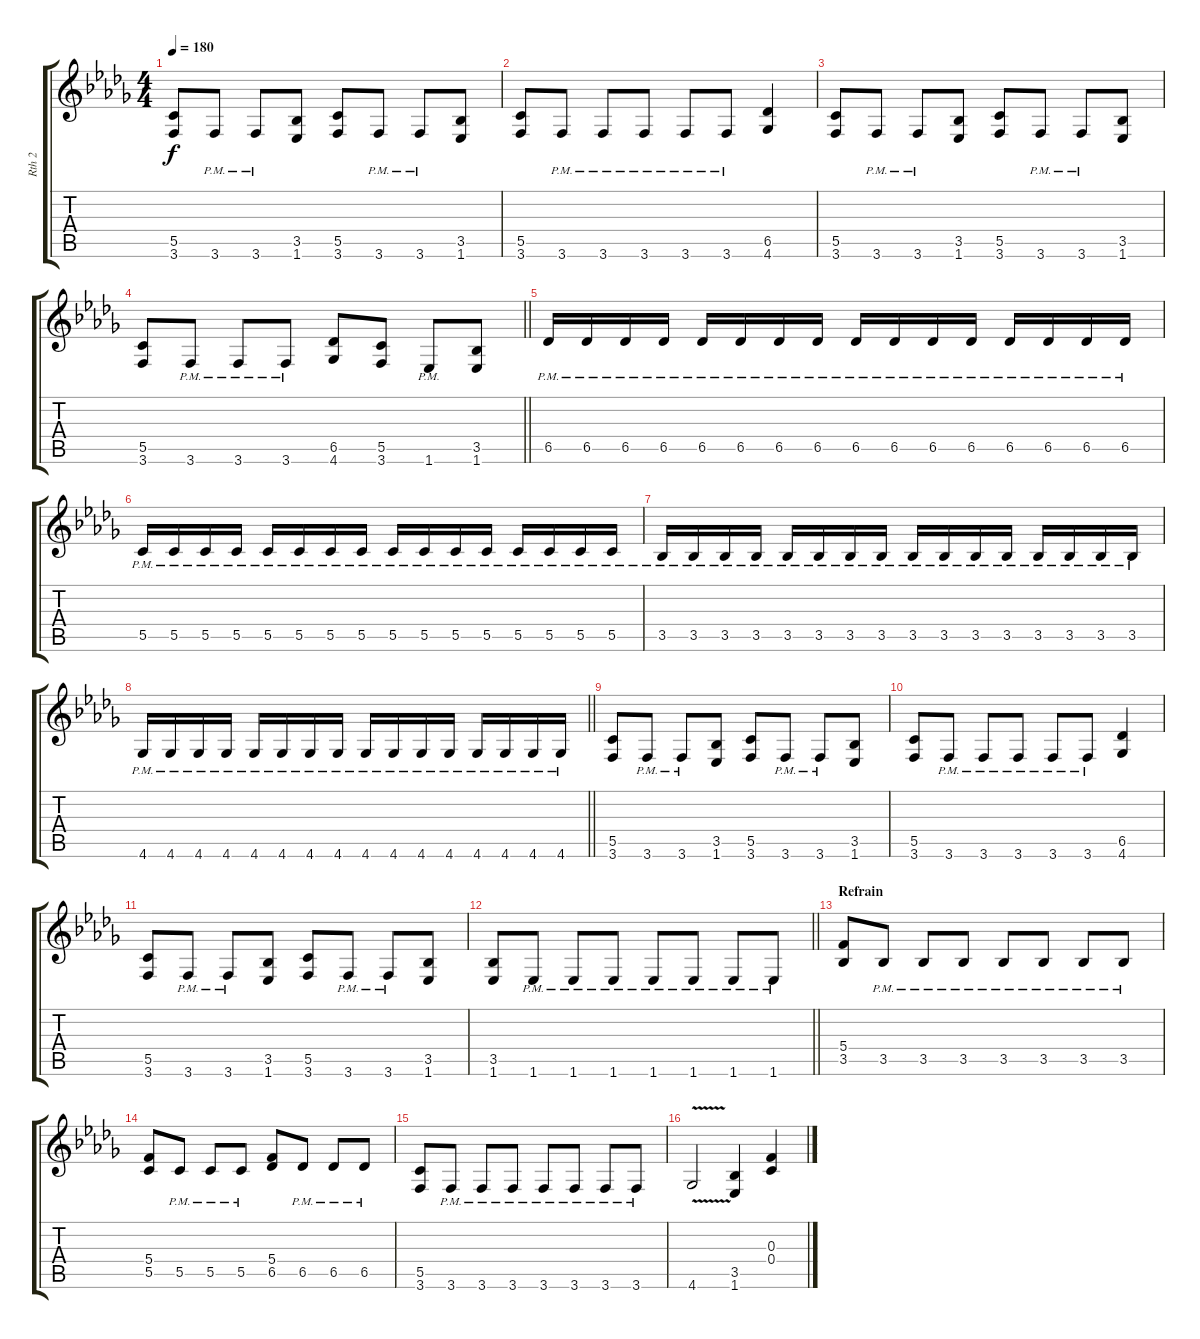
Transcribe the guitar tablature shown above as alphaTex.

\track ("Rth 2" "Rth 2") {instrument overdrivenguitar}
\staff {score tabs}
\tuning (D4 A3 F3 C3 G2 D2) {hide}
\ts (4 4)
\tempo 180
\clef g2
\ks bbminor
(5.5 3.6).8{dy f} 3.6{pm}.8 3.6{pm}.8 (3.5 1.6).8 (5.5 3.6).8 3.6{pm}.8 3.6{pm}.8 (3.5 1.6).8 |
(5.5 3.6).8 3.6{pm}.8 3.6{pm}.8 3.6{pm}.8 3.6{pm}.8 3.6{pm}.8 (6.5 4.6).4 |
(5.5 3.6).8 3.6{pm}.8 3.6{pm}.8 (3.5 1.6).8 (5.5 3.6).8 3.6{pm}.8 3.6{pm}.8 (3.5 1.6).8 |
\barLineRight lightlight
(5.5 3.6).8 3.6{pm}.8 3.6{pm}.8 3.6{pm}.8 (6.5 4.6).8 (5.5 3.6).8 1.6{pm}.8 (3.5 1.6).8 |
6.5{pm}.16 6.5{pm}.16 6.5{pm}.16 6.5{pm}.16 6.5{pm}.16 6.5{pm}.16 6.5{pm}.16 6.5{pm}.16 6.5{pm}.16 6.5{pm}.16 6.5{pm}.16 6.5{pm}.16 6.5{pm}.16 6.5{pm}.16 6.5{pm}.16 6.5{pm}.16 |
5.5{pm}.16 5.5{pm}.16 5.5{pm}.16 5.5{pm}.16 5.5{pm}.16 5.5{pm}.16 5.5{pm}.16 5.5{pm}.16 5.5{pm}.16 5.5{pm}.16 5.5{pm}.16 5.5{pm}.16 5.5{pm}.16 5.5{pm}.16 5.5{pm}.16 5.5{pm}.16 |
3.5{pm}.16 3.5{pm}.16 3.5{pm}.16 3.5{pm}.16 3.5{pm}.16 3.5{pm}.16 3.5{pm}.16 3.5{pm}.16 3.5{pm}.16 3.5{pm}.16 3.5{pm}.16 3.5{pm}.16 3.5{pm}.16 3.5{pm}.16 3.5{pm}.16 3.5{pm}.16 |
\barLineRight lightlight
4.6{pm}.16 4.6{pm}.16 4.6{pm}.16 4.6{pm}.16 4.6{pm}.16 4.6{pm}.16 4.6{pm}.16 4.6{pm}.16 4.6{pm}.16 4.6{pm}.16 4.6{pm}.16 4.6{pm}.16 4.6{pm}.16 4.6{pm}.16 4.6{pm}.16 4.6{pm}.16 |
(5.5 3.6).8 3.6{pm}.8 3.6{pm}.8 (3.5 1.6).8 (5.5 3.6).8 3.6{pm}.8 3.6{pm}.8 (3.5 1.6).8 |
(5.5 3.6).8 3.6{pm}.8 3.6{pm}.8 3.6{pm}.8 3.6{pm}.8 3.6{pm}.8 (6.5 4.6).4 |
(5.5 3.6).8 3.6{pm}.8 3.6{pm}.8 (3.5 1.6).8 (5.5 3.6).8 3.6{pm}.8 3.6{pm}.8 (3.5 1.6).8 |
\barLineRight lightlight
(3.5 1.6).8 1.6{pm}.8 1.6{pm}.8 1.6{pm}.8 1.6{pm}.8 1.6{pm}.8 1.6{pm}.8 1.6{pm}.8 |
\section ("" "Refrain")
(5.4 3.5).8 3.5{pm}.8 3.5{pm}.8 3.5{pm}.8 3.5{pm}.8 3.5{pm}.8 3.5{pm}.8 3.5{pm}.8 |
(5.4 5.5).8 5.5{pm}.8 5.5{pm}.8 5.5{pm}.8 (5.4 6.5).8 6.5{pm}.8 6.5{pm}.8 6.5{pm}.8 |
(5.5 3.6).8 3.6{pm}.8 3.6{pm}.8 3.6{pm}.8 3.6{pm}.8 3.6{pm}.8 3.6{pm}.8 3.6{pm}.8 |
4.6{v}.2 (3.5 1.6).4 (0.3 0.4).4
